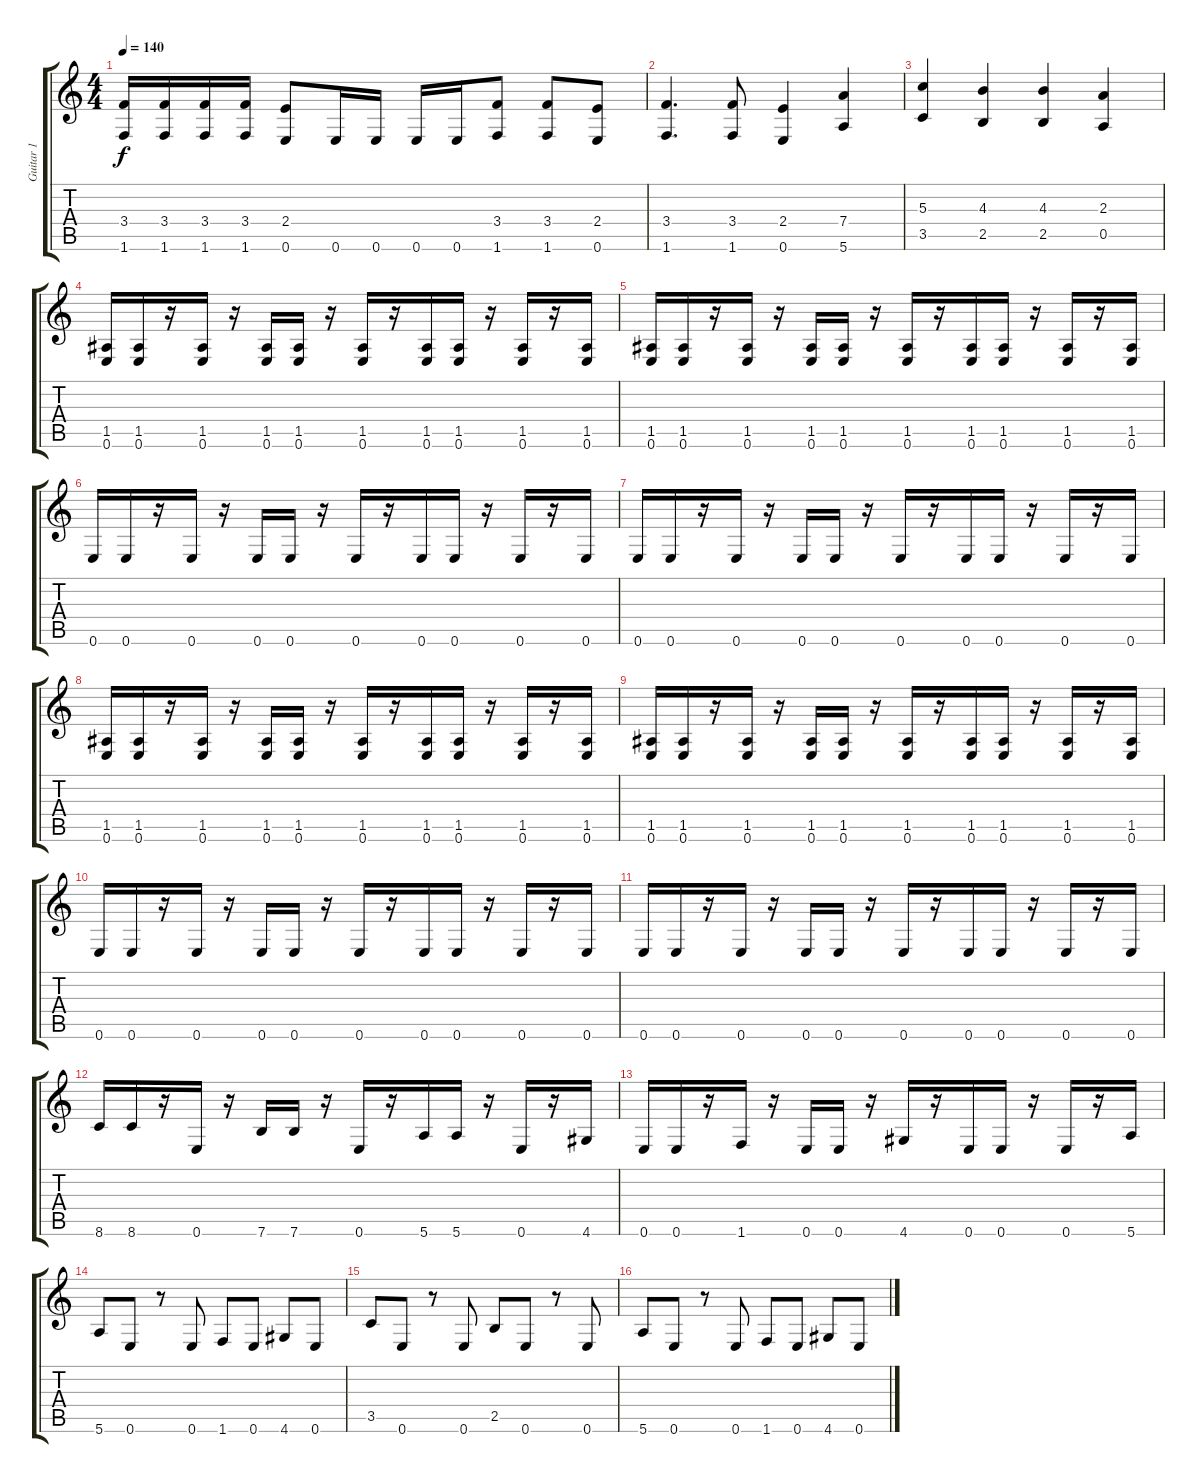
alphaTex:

\track ("Guitar 1" "Guitar 1") {instrument overdrivenguitar}
\staff {score tabs}
\tuning (E4 B3 G3 D3 A2 E2) {hide}
\ts (4 4)
\tempo 140
\clef g2
\ks c
(3.4 1.6).16{dy f} (3.4 1.6).16 (3.4 1.6).16 (3.4 1.6).16 (2.4 0.6).8 0.6.16 0.6.16 0.6.16 0.6.16 (3.4 1.6).8 (3.4 1.6).8 (2.4 0.6).8 |
(3.4 1.6).4{d} (3.4 1.6).8 (2.4 0.6).4 (7.4 5.6).4 |
(5.3 3.5).4 (4.3 2.5).4 (4.3 2.5).4 (2.3 0.5).4 |
(1.5 0.6).16 (1.5 0.6).16 r.16 (1.5 0.6).16 r.16 (1.5 0.6).16 (1.5 0.6).16 r.16 (1.5 0.6).16 r.16 (1.5 0.6).16 (1.5 0.6).16 r.16 (1.5 0.6).16 r.16 (1.5 0.6).16 |
(1.5 0.6).16 (1.5 0.6).16 r.16 (1.5 0.6).16 r.16 (1.5 0.6).16 (1.5 0.6).16 r.16 (1.5 0.6).16 r.16 (1.5 0.6).16 (1.5 0.6).16 r.16 (1.5 0.6).16 r.16 (1.5 0.6).16 |
0.6.16 0.6.16 r.16 0.6.16 r.16 0.6.16 0.6.16 r.16 0.6.16 r.16 0.6.16 0.6.16 r.16 0.6.16 r.16 0.6.16 |
0.6.16 0.6.16 r.16 0.6.16 r.16 0.6.16 0.6.16 r.16 0.6.16 r.16 0.6.16 0.6.16 r.16 0.6.16 r.16 0.6.16 |
(1.5 0.6).16 (1.5 0.6).16 r.16 (1.5 0.6).16 r.16 (1.5 0.6).16 (1.5 0.6).16 r.16 (1.5 0.6).16 r.16 (1.5 0.6).16 (1.5 0.6).16 r.16 (1.5 0.6).16 r.16 (1.5 0.6).16 |
(1.5 0.6).16 (1.5 0.6).16 r.16 (1.5 0.6).16 r.16 (1.5 0.6).16 (1.5 0.6).16 r.16 (1.5 0.6).16 r.16 (1.5 0.6).16 (1.5 0.6).16 r.16 (1.5 0.6).16 r.16 (1.5 0.6).16 |
0.6.16 0.6.16 r.16 0.6.16 r.16 0.6.16 0.6.16 r.16 0.6.16 r.16 0.6.16 0.6.16 r.16 0.6.16 r.16 0.6.16 |
0.6.16 0.6.16 r.16 0.6.16 r.16 0.6.16 0.6.16 r.16 0.6.16 r.16 0.6.16 0.6.16 r.16 0.6.16 r.16 0.6.16 |
8.6.16 8.6.16 r.16 0.6.16 r.16 7.6.16 7.6.16 r.16 0.6.16 r.16 5.6.16 5.6.16 r.16 0.6.16 r.16 4.6.16 |
0.6.16 0.6.16 r.16 1.6.16 r.16 0.6.16 0.6.16 r.16 4.6.16 r.16 0.6.16 0.6.16 r.16 0.6.16 r.16 5.6.16 |
5.6.8 0.6.8 r.8 0.6.8 1.6.8 0.6.8 4.6.8 0.6.8 |
3.5.8 0.6.8 r.8 0.6.8 2.5.8 0.6.8 r.8 0.6.8 |
5.6.8 0.6.8 r.8 0.6.8 1.6.8 0.6.8 4.6.8 0.6.8
